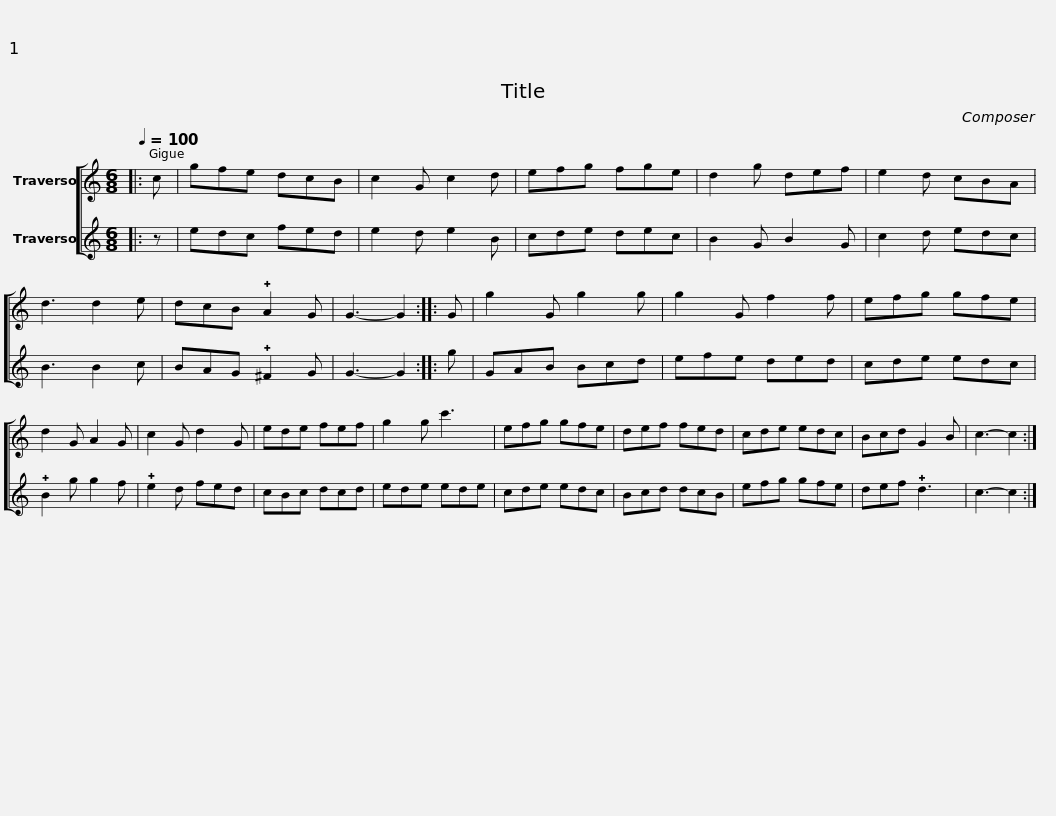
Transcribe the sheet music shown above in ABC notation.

X:1
%%score [ 1 2 ]
L:1/8
Q:1/4=100
M:6/8
I:linebreak $
K:C
V:1 treble
V:2 treble
V:1
|: c | gfe dcB | c2 G c2 d | efg fge | d2 g def | %5
 e2 d cBA | d3 d2 e | dcB !plus!A2 G | G3- G2 ::$ G | %10
 g2 G g2 g | g2 G f2 f | efg gfe | d2 G A2 G | c2 G d2 G | %15
 ede fef |$ g2 g c'3 | efg gfe | def fed | cde edc | %20
 Bcd G2 B | c3- c2 :| %22
V:2
|: z | edc fed | e2 d e2 B | cde dec | B2 G B2 G | %5
 c2 d edc | B3 B2 c | BAG !plus!^F2 G | G3- G2 ::$ g | %10
 GAB Bcd | efe ded | cde edc | !plus!B2 g g2 f | !plus!e2 d fed | %15
 cBc dcd |$ ede ede | cde edc | Bcd dcB | efg gfe | %20
 def !plus!d3 | c3- c2 :| %22
